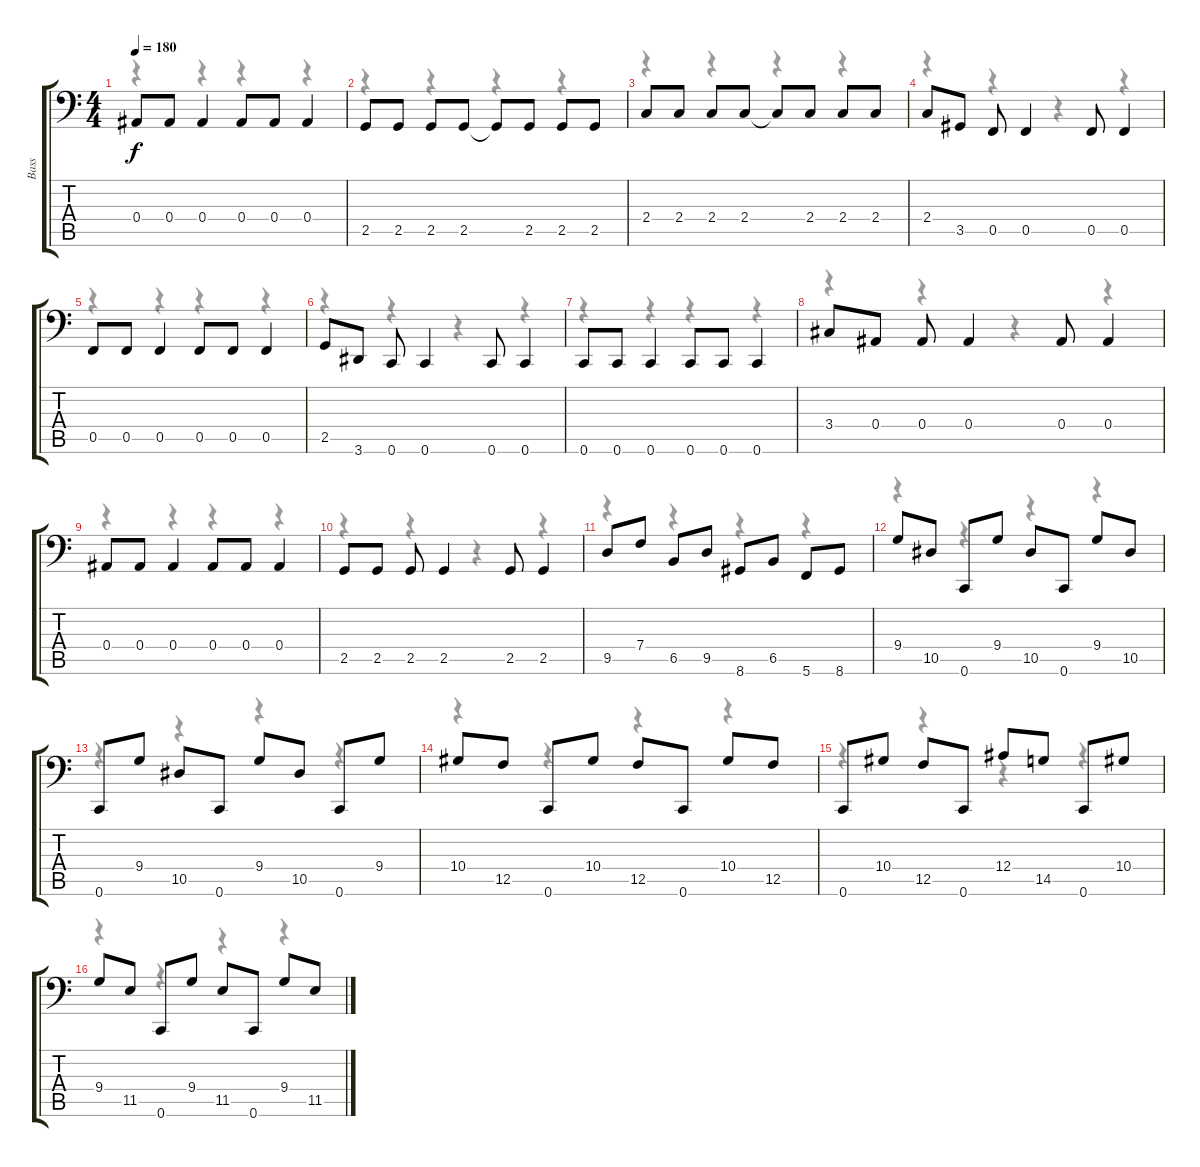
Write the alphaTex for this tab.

\track ("Bass" "Bass") {instrument electricbassfinger}
\staff {score tabs}
\tuning (C3 G2 Eb2 Bb1 F1 C1) {hide}
\voice
\ts (4 4)
\tempo 180
\clef f4
\ks c
0.4.8{dy f} 0.4.8 0.4.4 0.4.8 0.4.8 0.4.4 |
2.5.8 2.5.8 2.5.8 2.5.8 2.5{t}.8 2.5.8 2.5.8 2.5.8 |
2.4.8 2.4.8 2.4.8 2.4.8 2.4{t}.8 2.4.8 2.4.8 2.4.8 |
2.4.8 3.5.8 0.5.8 0.5.4 0.5.8 0.5.4 |
0.5.8 0.5.8 0.5.4 0.5.8 0.5.8 0.5.4 |
2.5.8 3.6.8 0.6.8 0.6.4 0.6.8 0.6.4 |
0.6.8 0.6.8 0.6.4 0.6.8 0.6.8 0.6.4 |
3.4.8 0.4.8 0.4.8 0.4.4 0.4.8 0.4.4 |
0.4.8 0.4.8 0.4.4 0.4.8 0.4.8 0.4.4 |
2.5.8 2.5.8 2.5.8 2.5.4 2.5.8 2.5.4 |
9.5.8 7.4.8 6.5.8 9.5.8 8.6.8 6.5.8 5.6.8 8.6.8 |
9.4.8 10.5.8 0.6.8 9.4.8 10.5.8 0.6.8 9.4.8 10.5.8 |
0.6.8 9.4.8 10.5.8 0.6.8 9.4.8 10.5.8 0.6.8 9.4.8 |
10.4.8 12.5.8 0.6.8 10.4.8 12.5.8 0.6.8 10.4.8 12.5.8 |
0.6.8 10.4.8 12.5.8 0.6.8 12.4.8 14.5.8 0.6.8 10.4.8 |
9.4.8 11.5.8 0.6.8 9.4.8 11.5.8 0.6.8 9.4.8 11.5.8
\voice
\clef f4
\ottava regular
\simile none
\ks c
r.4{dy f} r.4 r.4 r.4 |
r.4 r.4 r.4 r.4 |
r.4 r.4 r.4 r.4 |
r.4 r.4 r.4 r.4 |
r.4 r.4 r.4 r.4 |
r.4 r.4 r.4 r.4 |
r.4 r.4 r.4 r.4 |
r.4 r.4 r.4 r.4 |
r.4 r.4 r.4 r.4 |
r.4 r.4 r.4 r.4 |
r.4 r.4 r.4 r.4 |
r.4 r.4 r.4 r.4 |
r.4 r.4 r.4 r.4 |
r.4 r.4 r.4 r.4 |
r.4 r.4 r.4 r.4 |
r.4 r.4 r.4 r.4
